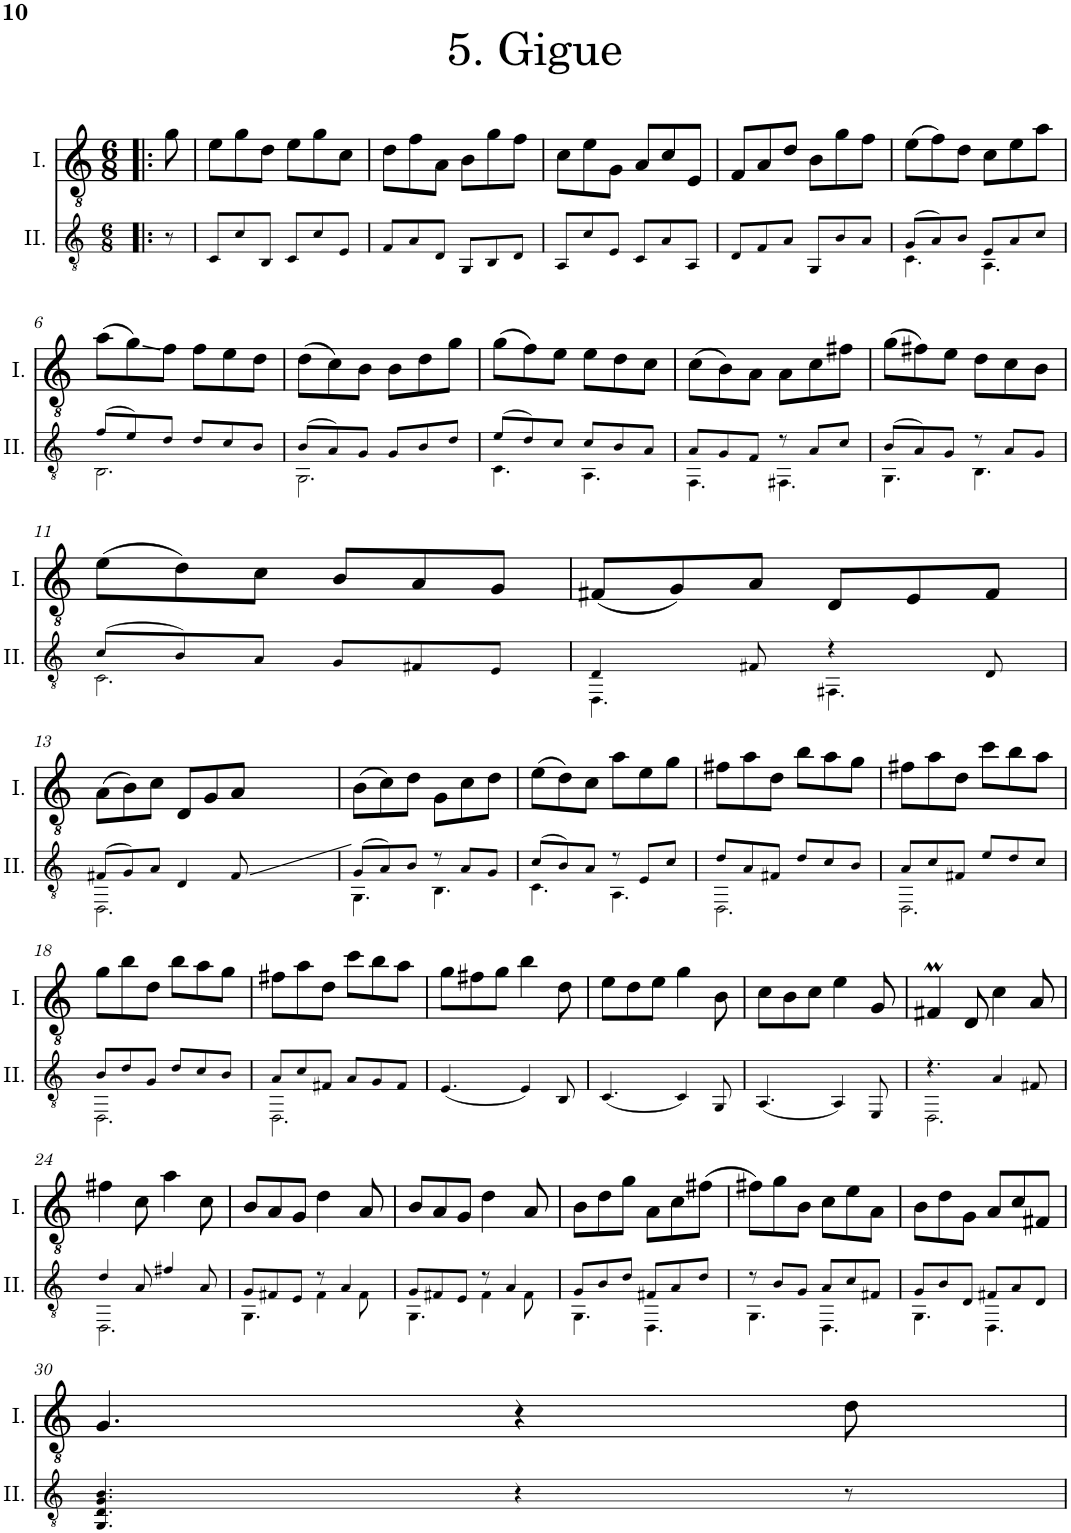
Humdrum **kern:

**kern	**kern	**kern	**kern
*part2	*part2	*part1	*part1
*staff4	*staff3	*staff2	*staff1
*I"II.	*	*I"I.	*
*I'II.	*	*I'I.	*
!!LO:PB:g=z
*stria6	*stria5	*stria6	*
*	*clefGv2	*	*clefGv2
*k[]	*k[]	*k[]	*k[]
*M6/8	*M6/8	*M6/8	*M6/8
=!|:	=!|:	=!|:	=!|:
8r	8r	8g	8g\
=1	=1	=1	=1
8C\L	8C/L	8e\L	8e\L
8c\	8c/	8g\	8g\
8BB\J	8BB/J	8d\J	8d\J
8C\L	8C/L	8e\L	8e\L
8c\	8c/	8g\	8g\
8E\J	8E/J	8c\J	8c\J
=2	=2	=2	=2
8F\L	8F/L	8d\L	8d\L
8A\	8A/	8f\	8f\
8D\J	8D/J	8A\J	8A\J
8GG\L	8GG/L	8B\L	8B\L
8BB\	8BB/	8g\	8g\
8D\J	8D/J	8f\J	8f\J
=3	=3	=3	=3
8AA\L	8AA/L	8c\L	8c\L
8c\	8c/	8e\	8e\
8E\J	8E/J	8G\J	8G\J
8C\L	8C/L	8A\L	8A/L
8A\	8A/	8c\	8c/
8AA\J	8AA/J	8E\J	8E/J
=4	=4	=4	=4
8D\L	8D/L	8F\L	8F/L
8F\	8F/	8A\	8A/
8A\J	8A/J	8d\J	8d/J
8GG\L	8GG/L	8B\L	8B\L
8B\	8B/	8g\	8g\
8A\J	8A/J	8f\J	8f\J
=5	=5	=5	=5
*^	*^	*	*
8G\L	4.C	(8G/L	4.C\	8e\L	(8e\L
8A\	.	8A/)	.	8f\	8f\)
8B\J	.	8B/J	.	8d\J	8d\J
8E\L	4.AA	8E/L	4.AA\	8c\L	8c\L
8A\	.	8A/	.	8e\	8e\
8c\J	.	8c/J	.	8a\J	8a\J
!!LO:LB:g=z
=6	=6	=6	=6	=6	=6
8f\L	2.BB	(8f/L	2.BB\	8a\L	(8a\L
8e\	.	8e/)	.	8g\	8g\)
8d\J	.	8d/J	.	8f\J	8f\J
8d\L	.	8d/L	.	8f\L	8f\L
8c\	.	8c/	.	8e\	8e\
8B\J	.	8B/J	.	8d\J	8d\J
=7	=7	=7	=7	=7	=7
8B\L	2.GG	(8B/L	2.GG\	8d\L	(8d\L
8A\	.	8A/)	.	8c\	8c\)
8G\J	.	8G/J	.	8B\J	8B\J
8G\L	.	8G/L	.	8B\L	8B\L
8B\	.	8B/	.	8d\	8d\
8d\J	.	8d/J	.	8g\J	8g\J
=8	=8	=8	=8	=8	=8
8e\L	4.C	(8e/L	4.C\	8g\L	(8g\L
8d\	.	8d/)	.	8f\	8f\)
8c\J	.	8c/J	.	8e\J	8e\J
8c\L	4.AA	8c/L	4.AA\	8e\L	8e\L
8B\	.	8B/	.	8d\	8d\
8A\J	.	8A/J	.	8c\J	8c\J
=9	=9	=9	=9	=9	=9
8A\L	4.FF/	8A/L	4.FF\	8c\L	(8c\L
8G\	.	8G/	.	8B\	8B\)
8F\J	.	8F/J	.	8A\J	8A\J
8r	4.FF#X/	8r	4.FF#X\	8A\L	8A\L
8A\L	.	8A/L	.	8c\	8c\
8c\J	.	8c/J	.	8f#X\J	8f#X\J
=10	=10	=10	=10	=10	=10
8B\L	4.GG/	(8B/L	4.GG\	8g\L	(8g\L
8A\	.	8A/)	.	8f#X\	8f#X\)
8G\J	.	8G/J	.	8e\J	8e\J
8r	4.BB	8r	4.BB\	8d\L	8d\L
8A\L	.	8A/L	.	8c\	8c\
8G\J	.	8G/J	.	8B\J	8B\J
!!LO:LB:g=z
=11	=11	=11	=11	=11	=11
8c\L	2.C	(8c/L	2.C\	8e\L	(8e\L
8B\	.	8B/)	.	8d\	8d\)
8A\J	.	8A/J	.	8c\J	8c\J
8G\L	.	8G/L	.	8B\L	8B/L
8F#X\	.	8F#X/	.	8A\	8A/
8E\J	.	8E/J	.	8G\J	8G/J
=12	=12	=12	=12	=12	=12
4D	4.DD/	4D/	4.DD\	8F#X\L	(8F#X/L
.	.	.	.	8G\	8G/)
8F#X	.	8F#X/	.	8A\J	8A/J
4r	4.FF#X/	4r	4.FF#X\	8D\L	8D/L
.	.	.	.	8E\	8E/
8D	.	8D/	.	8F#\J	8F#/J
!!LO:LB:g=z
=13	=13	=13	=13	=13	=13
8F#X\L	2.DD	(8F#X/L	2.DD\	8A\L	(8A\L
8G\	.	8G/)	.	8B\	8B\)
8A\J	.	8A/J	.	8c\J	8c\J
4D	.	4D/	.	8D\L	8D/L
.	.	.	.	8G\	8G/
8F#	.	8F#/	.	8A\J	8A/J
=14	=14	=14	=14	=14	=14
8G\L	4.GG/	(8G/L	4.GG\	8B\L	(8B\L
8A\	.	8A/)	.	8c\	8c\)
8B\J	.	8B/J	.	8d\J	8d\J
8r	4.BB	8r	4.BB\	8G\L	8G\L
8A\L	.	8A/L	.	8c\	8c\
8G\J	.	8G/J	.	8d\J	8d\J
=15	=15	=15	=15	=15	=15
8c\L	4.C	(8c/L	4.C\	8e\L	(8e\L
8B\	.	8B/)	.	8d\	8d\)
8A\J	.	8A/J	.	8c\J	8c\J
8r	4.AA	8r	4.AA\	8a\L	8a\L
8E\L	.	8E/L	.	8e\	8e\
8c\J	.	8c/J	.	8g\J	8g\J
=16	=16	=16	=16	=16	=16
8d\L	2.DD	8d/L	2.DD\	8f#X\L	8f#X\L
8A\	.	8A/	.	8a\	8a\
8F#X\J	.	8F#X/J	.	8d\J	8d\J
8d\L	.	8d/L	.	8b\L	8b\L
8c\	.	8c/	.	8a\	8a\
8B\J	.	8B/J	.	8g\J	8g\J
=17	=17	=17	=17	=17	=17
8A\L	2.DD	8A/L	2.DD\	8f#X\L	8f#X\L
8c\	.	8c/	.	8a\	8a\
8F#X\J	.	8F#X/J	.	8d\J	8d\J
8e\L	.	8e/L	.	8cc\L	8cc\L
8d\	.	8d/	.	8b\	8b\
8c\J	.	8c/J	.	8a\J	8a\J
!!LO:LB:g=z
=18	=18	=18	=18	=18	=18
8B\L	2.DD	8B/L	2.DD\	8g\L	8g\L
8d\	.	8d/	.	8b\	8b\
8G\J	.	8G/J	.	8d\J	8d\J
8d\L	.	8d/L	.	8b\L	8b\L
8c\	.	8c/	.	8a\	8a\
8B\J	.	8B/J	.	8g\J	8g\J
=19	=19	=19	=19	=19	=19
8A\L	2.DD	8A/L	2.DD\	8f#X\L	8f#X\L
8c\	.	8c/	.	8a\	8a\
8F#X\J	.	8F#X/J	.	8d\J	8d\J
8A\L	.	8A/L	.	8cc\L	8cc\L
8G\	.	8G/	.	8b\	8b\
8F#\J	.	8F#/J	.	8a\J	8a\J
*v	*v	*	*	*	*
*	*v	*v	*	*
=20	=20	=20	=20
4.E	(4.E/	8g\L	8g\L
.	.	8f#X\	8f#X\
.	.	8g\J	8g\J
4E	4E/)	4b	4b\
8BB	8BB/	8d	8d\
=21	=21	=21	=21
4.C	(4.C/	8e\L	8e\L
.	.	8d\	8d\
.	.	8e\J	8e\J
4C	4C/)	4g	4g\
8GG	8GG/	8B	8B\
=22	=22	=22	=22
4.AA	(4.AA/	8c\L	8c\L
.	.	8B\	8B\
.	.	8c\J	8c\J
4AA	4AA/)	4e	4e\
8EE	8EE/	8G	8G/
=23	=23	=23	=23
!LO:N:vis=4	!	!	!
*^	*^	*	*
4.r	2.DD	4.r	2.DD\	4F#Xm	4F#Xm/
.	.	.	.	8D	8D/
4A	.	4A/	.	4c	4c\
8F#X	.	8F#X/	.	8A	8A/
!!LO:LB:g=z
=24	=24	=24	=24	=24	=24
4d	2.DD	4d/	2.DD\	4f#X	4f#X\
8A	.	8A/	.	8c	8c\
4f#X	.	4f#X/	.	4a	4a\
8A	.	8A/	.	8c	8c\
=25	=25	=25	=25	=25	=25
8G\L	4.GG/	8G/L	4.GG\	8B\L	8B/L
8F#X\	.	8F#X/	.	8A\	8A/
8E\J	.	8E/J	.	8G\J	8G/J
8r	4F#X	8r	4F#\	4d	4d\
4A	.	4A/	.	.	.
.	8F#	.	8F#\	8A	8A/
=26	=26	=26	=26	=26	=26
8G\L	4.GG/	8G/L	4.GG\	8B\L	8B/L
8F#X\	.	8F#X/	.	8A\	8A/
8E\J	.	8E/J	.	8G\J	8G/J
8r	4F#X	8r	4F#\	4d	4d\
4A	.	4A/	.	.	.
.	8F#	.	8F#\	8A	8A/
=27	=27	=27	=27	=27	=27
8G\L	4.GG/	8G/L	4.GG\	8B\L	8B\L
8B\	.	8B/	.	8d\	8d\
8d\J	.	8d/J	.	8g\J	8g\J
8F#X\L	4.DD/	8F#X/L	4.DD\	8A\L	8A\L
8A\	.	8A/	.	8c\	8c\
8d\J	.	8d/J	.	8f#X\J	(8f#X\J
=28	=28	=28	=28	=28	=28
8r	4.GG/	8r	4.GG\	8f#X\L	8f#X\L)
8B\L	.	8B/L	.	8g\	8g\
8G\J	.	8G/J	.	8B\J	8B\J
8A\L	4.DD/	8A/L	4.DD\	8c\L	8c\L
8c\	.	8c/	.	8e\	8e\
8F#X\J	.	8F#X/J	.	8A\J	8A\J
=29	=29	=29	=29	=29	=29
8G\L	4.GG/	8G/L	4.GG\	8B\L	8B\L
8B\	.	8B/	.	8d\	8d\
8D\J	.	8D/J	.	8G\J	8G\J
8F#X\L	4.DD/	8F#X/L	4.DD\	8A\L	8A/L
8A\	.	8A/	.	8c\	8c/
8D\J	.	8D/J	.	8F#X\J	8F#X/J
*v	*v	*	*	*	*
*	*v	*v	*	*
!!LO:LB:g=z
=30	=30	=30	=30
4.GG 4.D 4.G 4.B	4.GG/ 4.D/ 4.G/ 4.B/	4.G	4.G/
4r	4r	4r	4r
8r	8r	8d	8d\
=	=	=	=
*-	*-	*-	*-
